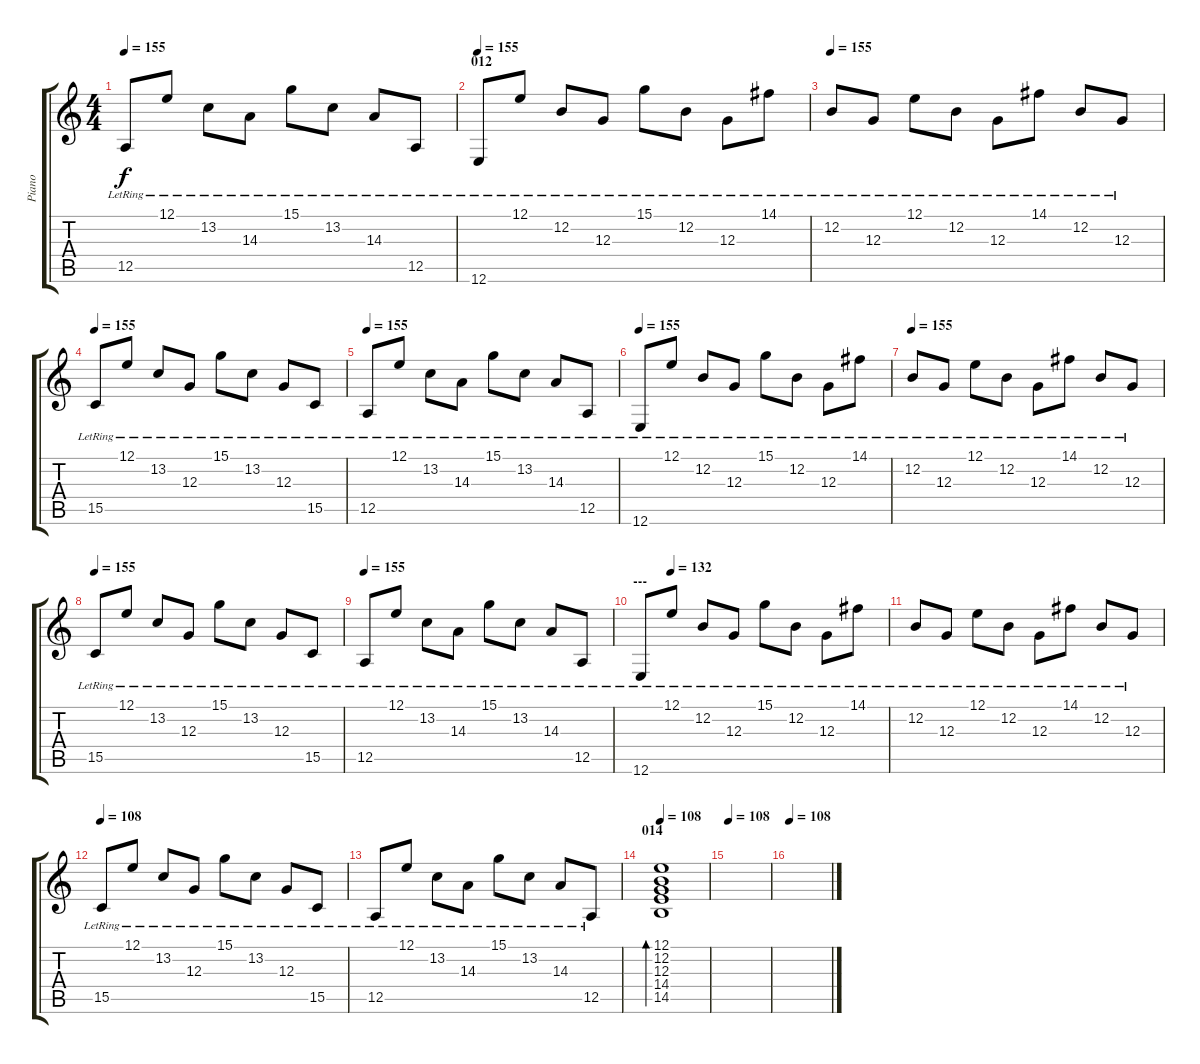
\track ("Piano" "Piano") {instrument acousticgrandpiano}
\staff {score tabs}
\tuning (E4 B3 G3 D3 A2 E2) {hide}
\ts (4 4)
\tempo 155
\clef g2
\ks c
12.5{lr}.8{dy f} 12.1{lr}.8 13.2{lr}.8 14.3{lr}.8 15.1{lr}.8 13.2{lr}.8 14.3{lr}.8 12.5{lr}.8 |
\section ("" "012")
\tempo 155
12.6{lr}.8 12.1{lr}.8 12.2{lr}.8 12.3{lr}.8 15.1{lr}.8 12.2{lr}.8 12.3{lr}.8 14.1{lr}.8 |
\tempo 155
12.2{lr}.8 12.3{lr}.8 12.1{lr}.8 12.2{lr}.8 12.3{lr}.8 14.1{lr}.8 12.2{lr}.8 12.3{lr}.8 |
\tempo 155
15.5{lr}.8 12.1{lr}.8 13.2{lr}.8 12.3{lr}.8 15.1{lr}.8 13.2{lr}.8 12.3{lr}.8 15.5{lr}.8 |
\tempo 155
12.5{lr}.8 12.1{lr}.8 13.2{lr}.8 14.3{lr}.8 15.1{lr}.8 13.2{lr}.8 14.3{lr}.8 12.5{lr}.8 |
\tempo 155
12.6{lr}.8 12.1{lr}.8 12.2{lr}.8 12.3{lr}.8 15.1{lr}.8 12.2{lr}.8 12.3{lr}.8 14.1{lr}.8 |
\tempo 155
12.2{lr}.8 12.3{lr}.8 12.1{lr}.8 12.2{lr}.8 12.3{lr}.8 14.1{lr}.8 12.2{lr}.8 12.3{lr}.8 |
\tempo 155
15.5{lr}.8 12.1{lr}.8 13.2{lr}.8 12.3{lr}.8 15.1{lr}.8 13.2{lr}.8 12.3{lr}.8 15.5{lr}.8 |
\tempo 155
12.5{lr}.8 12.1{lr}.8 13.2{lr}.8 14.3{lr}.8 15.1{lr}.8 13.2{lr}.8 14.3{lr}.8 12.5{lr}.8 |
\section ("" "---")
\tempo (132 0.125)
12.6{lr}.8 12.1{lr}.8 12.2{lr}.8 12.3{lr}.8 15.1{lr}.8 12.2{lr}.8 12.3{lr}.8 14.1{lr}.8 |
12.2{lr}.8 12.3{lr}.8 12.1{lr}.8 12.2{lr}.8 12.3{lr}.8 14.1{lr}.8 12.2{lr}.8 12.3{lr}.8 |
\tempo 108
15.5{lr}.8 12.1{lr}.8 13.2{lr}.8 12.3{lr}.8 15.1{lr}.8 13.2{lr}.8 12.3{lr}.8 15.5{lr}.8 |
12.5{lr}.8 12.1{lr}.8 13.2{lr}.8 14.3{lr}.8 15.1{lr}.8 13.2{lr}.8 14.3{lr}.8 12.5{lr}.8 |
\section ("" "014")
\tempo 108
(12.1 12.2 12.3 14.4 14.5).1{bd 480} |
\tempo 108
|
\tempo 108
